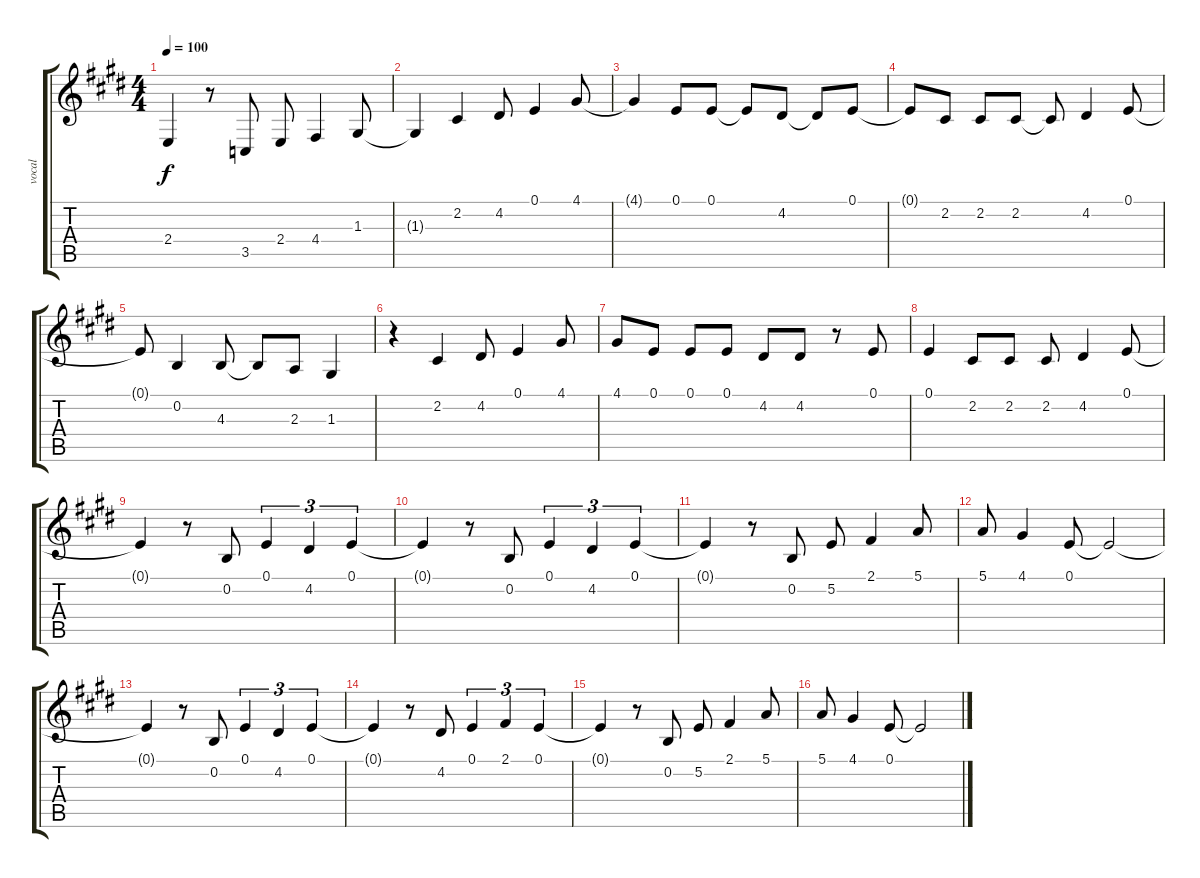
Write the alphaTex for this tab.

\track ("vocal" "vocal") {instrument accordion}
\staff {score tabs}
\tuning (E4 B3 G3 D3 A2 E2) {hide}
\ts (4 4)
\tempo 100
\clef g2
\ks e
2.4.4{dy f} r.8 3.5.8 2.4.8 4.4.4 1.3.8 |
1.3{t}.4 2.2.4 4.2.8 0.1.4 4.1.8 |
4.1{t}.4 0.1.8 0.1.8 0.1{t}.8 4.2.8 4.2{t}.8 0.1.8 |
0.1{t}.8 2.2.8 2.2.8 2.2.8 2.2{t}.8 4.2.4 0.1.8 |
0.1{t}.8 0.2.4 4.3.8 4.3{t}.8 2.3.8 1.3.4 |
r.4 2.2.4 4.2.8 0.1.4 4.1.8 |
4.1.8 0.1.8 0.1.8 0.1.8 4.2.8 4.2.8 r.8 0.1.8 |
0.1.4 2.2.8 2.2.8 2.2.8 4.2.4 0.1.8 |
0.1{t}.4 r.8 0.2.8 0.1.4{tu (3 2)} 4.2.4{tu (3 2)} 0.1.4{tu (3 2)} |
0.1{t}.4 r.8 0.2.8 0.1.4{tu (3 2)} 4.2.4{tu (3 2)} 0.1.4{tu (3 2)} |
0.1{t}.4 r.8 0.2.8 5.2.8 2.1.4 5.1.8 |
5.1.8 4.1.4 0.1.8 0.1{t}.2 |
0.1{t}.4 r.8 0.2.8 0.1.4{tu (3 2)} 4.2.4{tu (3 2)} 0.1.4{tu (3 2)} |
0.1{t}.4 r.8 4.2.8 0.1.4{tu (3 2)} 2.1.4{tu (3 2)} 0.1.4{tu (3 2)} |
0.1{t}.4 r.8 0.2.8 5.2.8 2.1.4 5.1.8 |
5.1.8 4.1.4 0.1.8 0.1{t}.2
